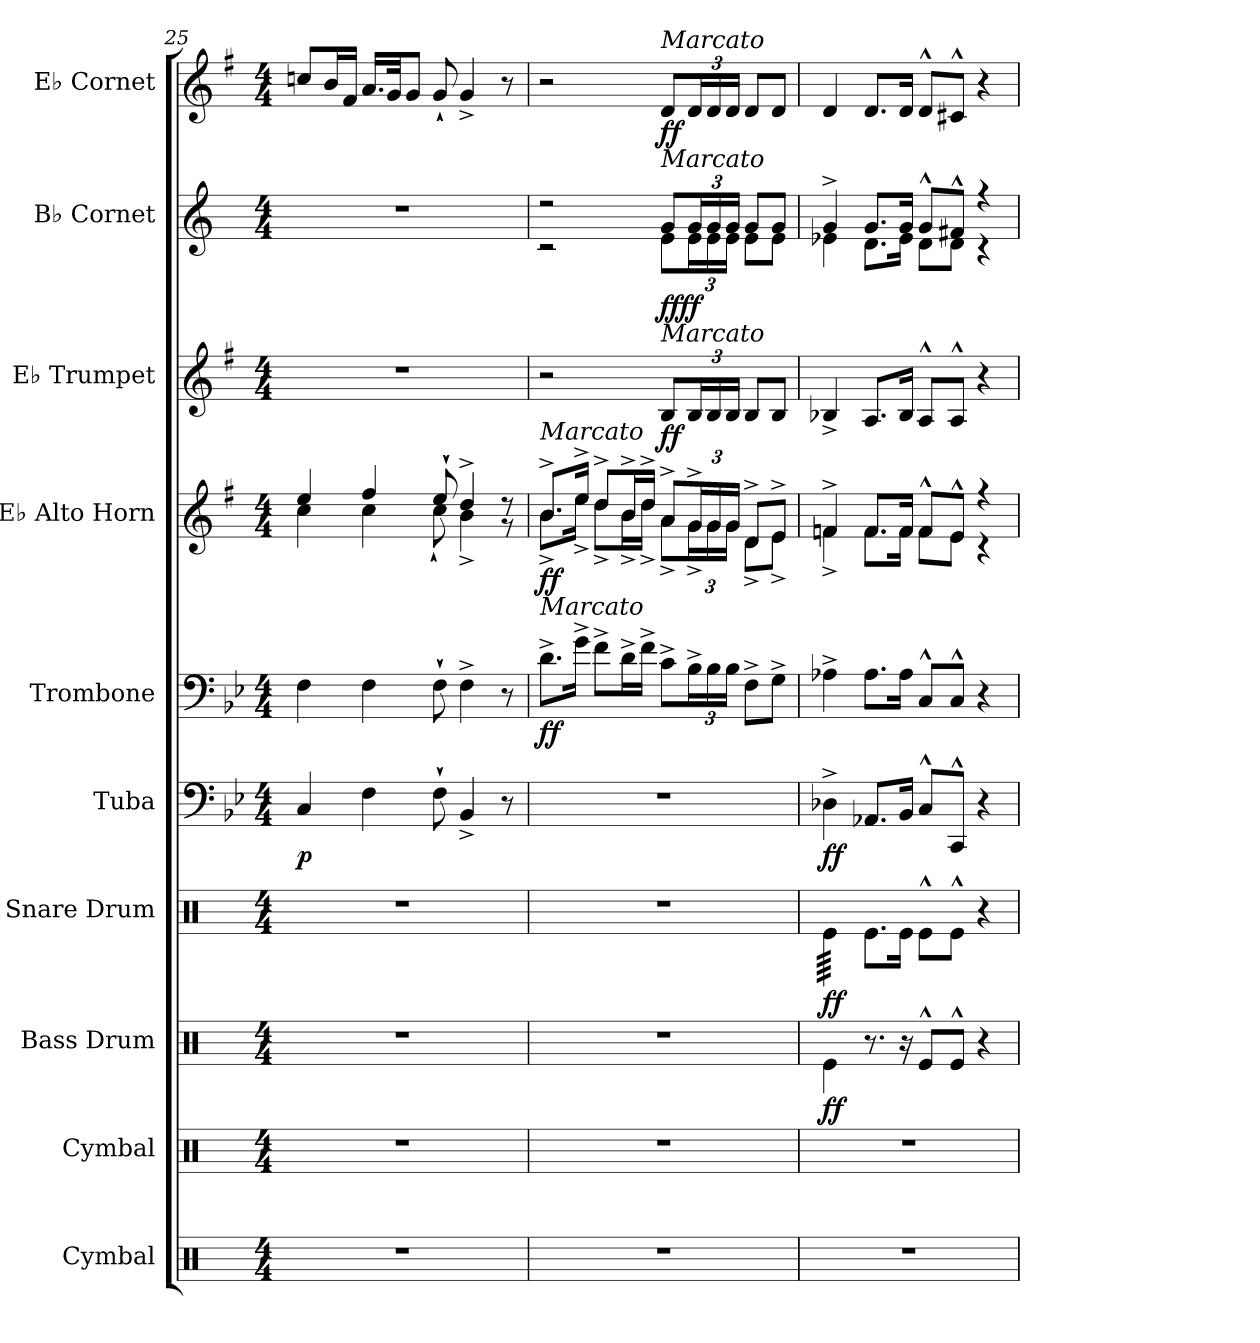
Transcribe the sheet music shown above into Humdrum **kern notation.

**kern	**kern	**kern	**dynam	**kern	**dynam	**kern	**dynam	**kern	**dynam	**kern	**dynam	**kern	**dynam	**kern	**dynam	**kern	**dynam
*part10	*part9	*part8	*part8	*part7	*part7	*part6	*part6	*part5	*part5	*part4	*part4	*part3	*part3	*part2	*part2	*part1	*part1
*staff10	*staff9	*staff8	*staff8	*staff7	*staff7	*staff6	*staff6	*staff5	*staff5	*staff4	*staff4	*staff3	*staff3	*staff2	*staff2	*staff1	*staff1
*I"Cymbal	*I"Cymbal	*I"Bass Drum	*	*I"Snare Drum	*	*I"Tuba	*	*I"Trombone	*	*I"E♭ Alto Horn	*	*I"E♭ Trumpet	*	*I"B♭ Cornet	*	*I"E♭ Cornet	*
*I'Cym.	*I'Cym.	*I'B. Dr.	*	*I'Sn. Dr.	*	*I'Tba.	*	*I'Tbn.	*	*I'Hn.	*	*I'E♭ Tpt.	*	*I'B♭ Cnt.	*	*I'E♭ Cornet	*
*clefX	*clefX	*clefX	*	*clefX	*	*clefF4	*	*clefF4	*	*clefG2	*	*clefG2	*	*clefG2	*	*clefG2	*
*	*	*	*	*	*	*	*	*	*	*ITrd5c9	*	*ITrd-2c-3	*	*ITrd1c2	*	*ITrd-2c-3	*
*k[]	*k[]	*k[]	*	*k[]	*	*k[b-e-]	*	*k[b-e-]	*	*k[b-e-]	*	*k[b-e-]	*	*k[b-e-]	*	*k[b-e-]	*
*M4/4	*M4/4	*M4/4	*	*M4/4	*	*M4/4	*	*M4/4	*	*M4/4	*	*M4/4	*	*M4/4	*	*M4/4	*
=25	=25	=25	=25	=25	=25	=25	=25	=25	=25	=25	=25	=25	=25	=25	=25	=25	=25
*	*	*	*	*	*	*	*	*	*	*^	*	*	*	*	*	*	*
!	!	!	!	!	!	!	!LO:DY:b	!	!	!	!	!	!	!	!	!	!	!
1r	1r	1r	.	1r	.	4C/	p	4F\	.	4g/	4e-\	.	1r	.	1r	.	8ee-X/L	.
.	.	.	.	.	.	.	.	.	.	.	.	.	.	.	.	.	16dd/L	.
.	.	.	.	.	.	.	.	.	.	.	.	.	.	.	.	.	16a/JJ	.
.	.	.	.	.	.	4F\	.	4F\	.	4a/	4e-\	.	.	.	.	.	16.cc/LL	.
.	.	.	.	.	.	.	.	.	.	.	.	.	.	.	.	.	32b-/JK	.
.	.	.	.	.	.	.	.	.	.	.	.	.	.	.	.	.	8b-/J	.
.	.	.	.	.	.	8F`\	.	8F`\	.	8g`/	8e-`\	.	.	.	.	.	8b-`/	.
.	.	.	.	.	.	4BB-^/	.	4F^\	.	4f^/	4d^\	.	.	.	.	.	4b-^/	.
.	.	.	.	.	.	8r	.	8r	.	8r	8r	.	.	.	.	.	8r	.
=26	=26	=26	=26	=26	=26	=26	=26	=26	=26	=26	=26	=26	=26	=26	=26	=26	=26	=26
*	*	*	*	*	*	*	*	*	*	*	*	*	*	*	*^	*	*	*
!	!	!	!	!	!	!	!	!	!	!LO:TX:a:i:t=Marcato	!	!	!	!	!	!	!	!	!
!	!	!	!	!	!	!	!	!LO:TX:a:i:t=Marcato	!	!	!	!	!	!	!	!	!	!	!
!	!	!	!	!	!	!	!	!	!LO:DY:b	!	!	!LO:DY:b	!	!	!	!	!	!	!
1r	1r	1r	.	1r	.	1r	.	8.d^\L	ff	8.d^/L	8.d^\L	ff	2r	.	2r	2r	.	2r	.
.	.	.	.	.	.	.	.	16g^\Jk	.	16g^/Jk	16g^\Jk	.	.	.	.	.	.	.	.
.	.	.	.	.	.	.	.	8f^\L	.	8f^/L	8f^\L	.	.	.	.	.	.	.	.
.	.	.	.	.	.	.	.	16d^\L	.	16d^/L	16d^\L	.	.	.	.	.	.	.	.
.	.	.	.	.	.	.	.	16f^\JJ	.	16f^/JJ	16f^\JJ	.	.	.	.	.	.	.	.
!	!	!	!	!	!	!	!	!	!	!	!	!	!	!	!	!	!	!LO:TX:a:i:t=Marcato	!
!	!	!	!	!	!	!	!	!	!	!	!	!	!	!	!LO:TX:a:i:t=Marcato	!	!	!	!
!	!	!	!	!	!	!	!	!	!	!	!	!	!LO:TX:a:i:t=Marcato	!	!	!	!	!	!
!	!	!	!	!	!	!	!	!	!	!	!	!	!	!LO:DY:b	!	!	!LO:DY:b	!	!
!	!	!	!	!	!	!	!	!	!	!	!	!	!	!	!	!	!LO:DY:n=1:b	!	!LO:DY:b
.	.	.	.	.	.	.	.	8c^\L	.	8c^/L	8c^\L	.	8d/L	ff	8f/L	8d\L	ff ff	8f/L	ff
*	*	*	*	*	*	*	*	*Xbrackettup	*	*Xbrackettup	*	*	*Xbrackettup	*	*Xbrackettup	*	*	*Xbrackettup	*
.	.	.	.	.	.	.	.	24B-^\L	.	24B-^/L	24B-^\L	.	24d/L	.	24f/L	24d\L	.	24f/L	.
.	.	.	.	.	.	.	.	24B-\	.	24B-/	24B-\	.	24d/	.	24f/	24d\	.	24f/	.
.	.	.	.	.	.	.	.	24B-\JJ	.	24B-/JJ	24B-\JJ	.	24d/JJ	.	24f/JJ	24d\JJ	.	24f/JJ	.
.	.	.	.	.	.	.	.	8F^\L	.	8F^/L	8F^\L	.	8d/L	.	8f/L	8d\L	.	8f/L	.
.	.	.	.	.	.	.	.	8G^\J	.	8G^/J	8G^\J	.	8d/J	.	8f/J	8d\J	.	8f/J	.
!!LO:PB:g=z
=27	=27	=27	=27	=27	=27	=27	=27	=27	=27	=27	=27	=27	=27	=27	=27	=27	=27	=27	=27
!	!	!	!	!LO:TX:a:i:t=Marcato	!	!	!	!	!	!	!	!	!	!	!	!	!	!	!
!	!	!	!LO:DY:b	!	!LO:DY:b	!	!LO:DY:b	!	!	!	!	!	!	!	!	!	!	!	!
*	*	*	*	*tremolo	*	*	*	*	*	*	*	*	*	*	*	*	*	*	*
1r	1r	4Re\	ff	64Re\LLLL	ff	4D-X^\	ff	4A-X^\	.	4A-X^/	4A-^\	.	4d-X^/	.	4f^/	4d-X\	.	4f/	.
.	.	.	.	64Re\	.	.	.	.	.	.	.	.	.	.	.	.	.	.	.
.	.	.	.	64Re\	.	.	.	.	.	.	.	.	.	.	.	.	.	.	.
.	.	.	.	64Re\	.	.	.	.	.	.	.	.	.	.	.	.	.	.	.
.	.	.	.	64Re\	.	.	.	.	.	.	.	.	.	.	.	.	.	.	.
.	.	.	.	64Re\	.	.	.	.	.	.	.	.	.	.	.	.	.	.	.
.	.	.	.	64Re\	.	.	.	.	.	.	.	.	.	.	.	.	.	.	.
.	.	.	.	64Re\	.	.	.	.	.	.	.	.	.	.	.	.	.	.	.
.	.	.	.	64Re\	.	.	.	.	.	.	.	.	.	.	.	.	.	.	.
.	.	.	.	64Re\	.	.	.	.	.	.	.	.	.	.	.	.	.	.	.
.	.	.	.	64Re\	.	.	.	.	.	.	.	.	.	.	.	.	.	.	.
.	.	.	.	64Re\	.	.	.	.	.	.	.	.	.	.	.	.	.	.	.
.	.	.	.	64Re\	.	.	.	.	.	.	.	.	.	.	.	.	.	.	.
.	.	.	.	64Re\	.	.	.	.	.	.	.	.	.	.	.	.	.	.	.
.	.	.	.	64Re\	.	.	.	.	.	.	.	.	.	.	.	.	.	.	.
.	.	.	.	64Re\JJJJ	.	.	.	.	.	.	.	.	.	.	.	.	.	.	.
*	*	*	*	*Xtremolo	*	*	*	*	*	*	*	*	*	*	*	*	*	*	*
.	.	8.r	.	8.Re\L	.	8.AA-X/L	.	8.A-\L	.	8.A-/L	8.A-\L	.	8.c/L	.	8.f/L	8.c\L	.	8.f/L	.
.	.	16r	.	16Re\Jk	.	16BB-/Jk	.	16A-\Jk	.	16A-/Jk	16A-\Jk	.	16d-/Jk	.	16f/Jk	16d-\Jk	.	16f/Jk	.
.	.	8Re^^/L	.	8Re^^\L	.	8C^^/L	.	8C^^/L	.	8A-^^/L	8A-\L	.	8c^^/L	.	8f^^/L	8c\L	.	8f^^/L	.
.	.	8Re^^/J	.	8Re^^\J	.	8CC^^/J	.	8C^^/J	.	8G^^/J	8G\J	.	8c^^/J	.	8en^^/J	8c\J	.	8en^^/J	.
.	.	4r	.	4r	.	4r	.	4r	.	4r	4r	.	4r	.	4r	4r	.	4r	.
*	*	*	*	*	*	*	*	*	*	*v	*v	*	*	*	*v	*v	*	*	*
=	=	=	=	=	=	=	=	=	=	=	=	=	=	=	=	=	=
*-	*-	*-	*-	*-	*-	*-	*-	*-	*-	*-	*-	*-	*-	*-	*-	*-	*-
